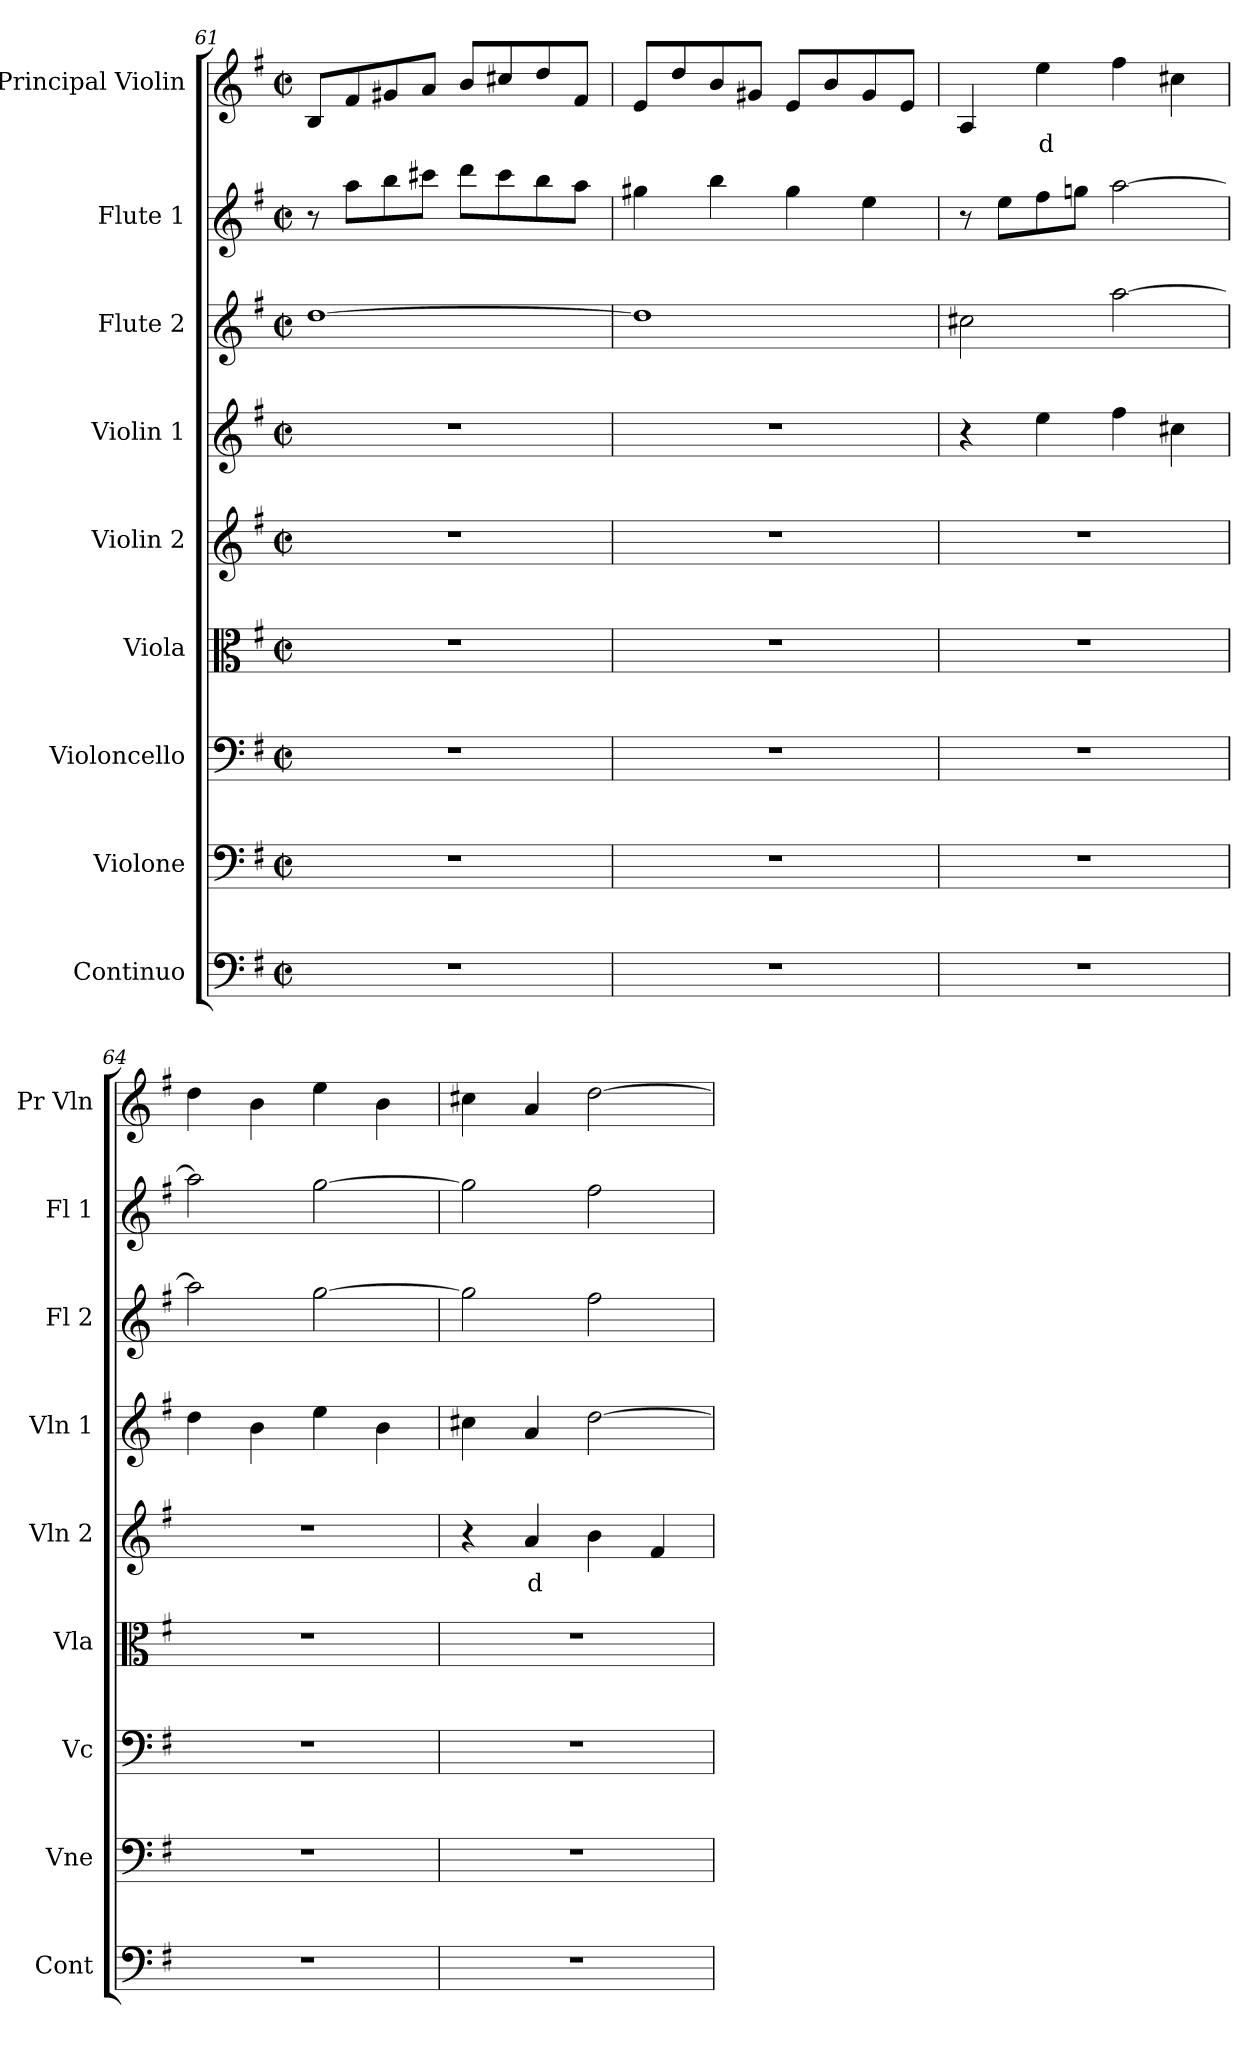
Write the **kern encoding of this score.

**kern	**kern	**kern	**kern	**kern	**text	**kern	**kern	**kern	**kern	**text
*part9	*part8	*part7	*part6	*part5	*part5	*part4	*part3	*part2	*part1	*part1
*staff9	*staff8	*staff7	*staff6	*staff5	*staff5	*staff4	*staff3	*staff2	*staff1	*staff1
*I"Continuo	*I"Violone	*I"Violoncello	*I"Viola	*I"Violin 2	*	*I"Violin 1	*I"Flute 2	*I"Flute 1	*I"Principal Violin	*
*I'Cont	*I'Vne	*I'Vc	*I'Vla	*I'Vln 2	*	*I'Vln 1	*I'Fl 2	*I'Fl 1	*I'Pr Vln	*
*clefF4	*clefF4	*clefF4	*clefC3	*clefG2	*	*clefG2	*clefG2	*clefG2	*clefG2	*
*	*ITrd7c12	*	*	*	*	*	*	*	*	*
*k[f#]	*k[f#]	*k[f#]	*k[f#]	*k[f#]	*	*k[f#]	*k[f#]	*k[f#]	*k[f#]	*
*M2/2	*M2/2	*M2/2	*M2/2	*M2/2	*	*M2/2	*M2/2	*M2/2	*M2/2	*
*met(c|)	*met(c|)	*met(c|)	*met(c|)	*met(c|)	*	*met(c|)	*met(c|)	*met(c|)	*met(c|)	*
=61	=61	=61	=61	=61	=61	=61	=61	=61	=61	=61
1r	1r	1r	1r	1r	.	1r	[1dd	8r	8B/L	.
.	.	.	.	.	.	.	.	8aa\L	8f#/	.
.	.	.	.	.	.	.	.	8bb\	8g#X/	.
.	.	.	.	.	.	.	.	8ccc#X\J	8a/J	.
.	.	.	.	.	.	.	.	8ddd\L	8b/L	.
.	.	.	.	.	.	.	.	8ccc#\	8cc#X/	.
.	.	.	.	.	.	.	.	8bb\	8dd/	.
.	.	.	.	.	.	.	.	8aa\J	8f#/J	.
=62	=62	=62	=62	=62	=62	=62	=62	=62	=62	=62
1r	1r	1r	1r	1r	.	1r	1dd]	4gg#X\	8e/L	.
.	.	.	.	.	.	.	.	.	8dd/	.
.	.	.	.	.	.	.	.	4bb\	8b/	.
.	.	.	.	.	.	.	.	.	8g#X/J	.
.	.	.	.	.	.	.	.	4gg#\	8e/L	.
.	.	.	.	.	.	.	.	.	8b/	.
.	.	.	.	.	.	.	.	4ee\	8g#/	.
.	.	.	.	.	.	.	.	.	8e/J	.
!!LO:LB:g=z
=63	=63	=63	=63	=63	=63	=63	=63	=63	=63	=63
1r	1r	1r	1r	1r	.	4r	2cc#X\	8r	4A/	.
.	.	.	.	.	.	.	.	8ee\L	.	.
!	!	!	!	!	!	!	!	!	!	!LO:LY:b:color=#FF0000
.	.	.	.	.	.	4ee\	.	8ff#\	4ee\	d
.	.	.	.	.	.	.	.	8ggn\J	.	.
.	.	.	.	.	.	4ff#\	[2aa\	[2aa\	4ff#\	.
.	.	.	.	.	.	4cc#X\	.	.	4cc#X\	.
=64	=64	=64	=64	=64	=64	=64	=64	=64	=64	=64
1r	1r	1r	1r	1r	.	4dd\	2aa\]	2aa\]	4dd\	.
.	.	.	.	.	.	4b\	.	.	4b\	.
.	.	.	.	.	.	4ee\	[2gg\	[2gg\	4ee\	.
.	.	.	.	.	.	4b\	.	.	4b\	.
=65	=65	=65	=65	=65	=65	=65	=65	=65	=65	=65
1r	1r	1r	1r	4r	.	4cc#X\	2gg\]	2gg\]	4cc#X\	.
!	!	!	!	!	!LO:LY:b:color=#FF0000	!	!	!	!	!
.	.	.	.	4a/	d	4a/	.	.	4a/	.
.	.	.	.	4b\	.	[2dd\	2ff#\	2ff#\	[2dd\	.
.	.	.	.	4f#/	.	.	.	.	.	.
=	=	=	=	=	=	=	=	=	=	=
*-	*-	*-	*-	*-	*-	*-	*-	*-	*-	*-
